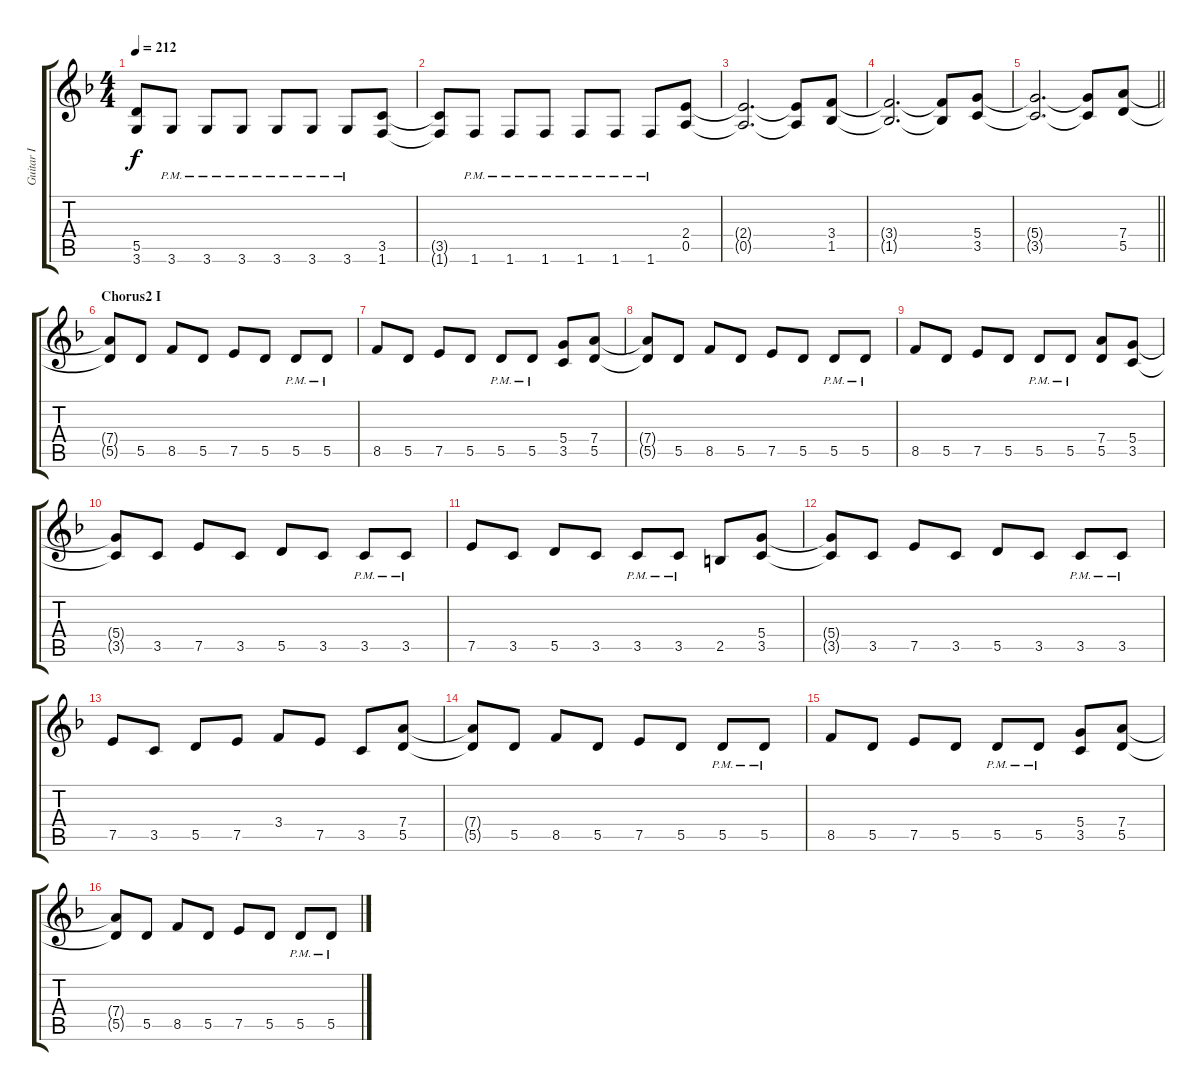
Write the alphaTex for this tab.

\track ("Guitar I" "Guitar I") {instrument distortionguitar}
\staff {score tabs}
\tuning (E4 B3 G3 D3 A2 E2) {hide}
\ts (4 4)
\tempo 212
\clef g2
\ks dminor
(5.5{t} 3.6{t}).8{dy f} 3.6{pm}.8 3.6{pm}.8 3.6{pm}.8 3.6{pm}.8 3.6{pm}.8 3.6{pm}.8 (3.5 1.6).8 |
(3.5{t} 1.6{t}).8 1.6{pm}.8 1.6{pm}.8 1.6{pm}.8 1.6{pm}.8 1.6{pm}.8 1.6{pm}.8 (2.4 0.5).8 |
(2.4{t} 0.5{t}).2{d} (2.4{t} 0.5{t}).8 (3.4 1.5).8 |
(3.4{t} 1.5{t}).2{d} (3.4{t} 1.5{t}).8 (5.4 3.5).8 |
\barLineRight lightlight
(5.4{t} 3.5{t}).2{d} (5.4{t} 3.5{t}).8 (7.4 5.5).8{volume 13 balance 8} |
\section ("" "Chorus2 I")
(7.4{t} 5.5{t}).8 5.5.8 8.5.8 5.5.8 7.5.8 5.5.8 5.5{pm}.8 5.5{pm}.8 |
8.5.8 5.5.8 7.5.8 5.5.8 5.5{pm}.8 5.5{pm}.8 (5.4 3.5).8 (7.4 5.5).8 |
(7.4{t} 5.5{t}).8 5.5.8 8.5.8 5.5.8 7.5.8 5.5.8 5.5{pm}.8 5.5{pm}.8 |
8.5.8 5.5.8 7.5.8 5.5.8 5.5{pm}.8 5.5{pm}.8 (7.4 5.5).8 (5.4 3.5).8 |
(5.4{t} 3.5{t}).8 3.5.8 7.5.8 3.5.8 5.5.8 3.5.8 3.5{pm}.8 3.5{pm}.8 |
7.5.8 3.5.8 5.5.8 3.5.8 3.5{pm}.8 3.5{pm}.8 2.5.8 (5.4 3.5).8 |
(5.4{t} 3.5{t}).8 3.5.8 7.5.8 3.5.8 5.5.8 3.5.8 3.5{pm}.8 3.5{pm}.8 |
7.5.8 3.5.8 5.5.8 7.5.8 3.4.8 7.5.8 3.5.8 (7.4 5.5).8 |
(7.4{t} 5.5{t}).8 5.5.8 8.5.8 5.5.8 7.5.8 5.5.8 5.5{pm}.8 5.5{pm}.8 |
8.5.8 5.5.8 7.5.8 5.5.8 5.5{pm}.8 5.5{pm}.8 (5.4 3.5).8 (7.4 5.5).8 |
(7.4{t} 5.5{t}).8 5.5.8 8.5.8 5.5.8 7.5.8 5.5.8 5.5{pm}.8 5.5{pm}.8
